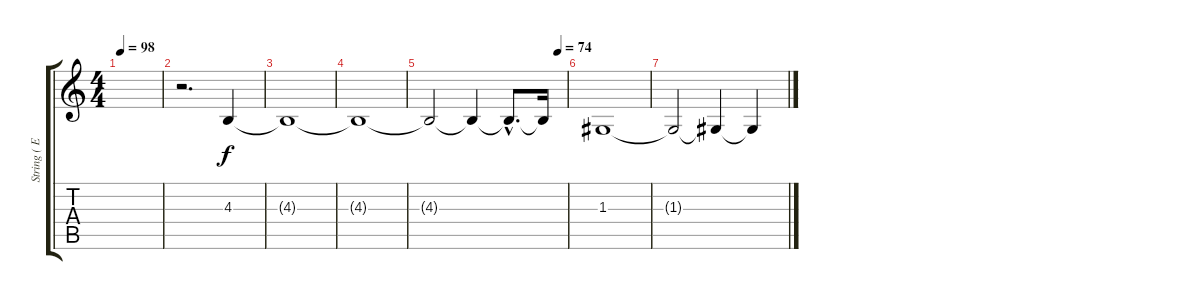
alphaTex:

\track ("String ( Extras )" "String ( E") {instrument stringensemble1}
\staff {score tabs}
\tuning (E4 B3 G3 D3 A2 E2) {hide}
\ts (4 4)
\tempo 98
\clef g2
\ks c
|
r.2{d volume 0} 4.3.4{volume 13} |
4.3{t}.1 |
4.3{t}.1 |
\tempo (74 0.9375)
4.3{t}.2 4.3{t}.4 4.3{hac t}.8{d} 4.3{t}.16{volume 0} |
1.3.1{volume 13} |
1.3{t}.2 1.3{t}.4 1.3{t}.4
